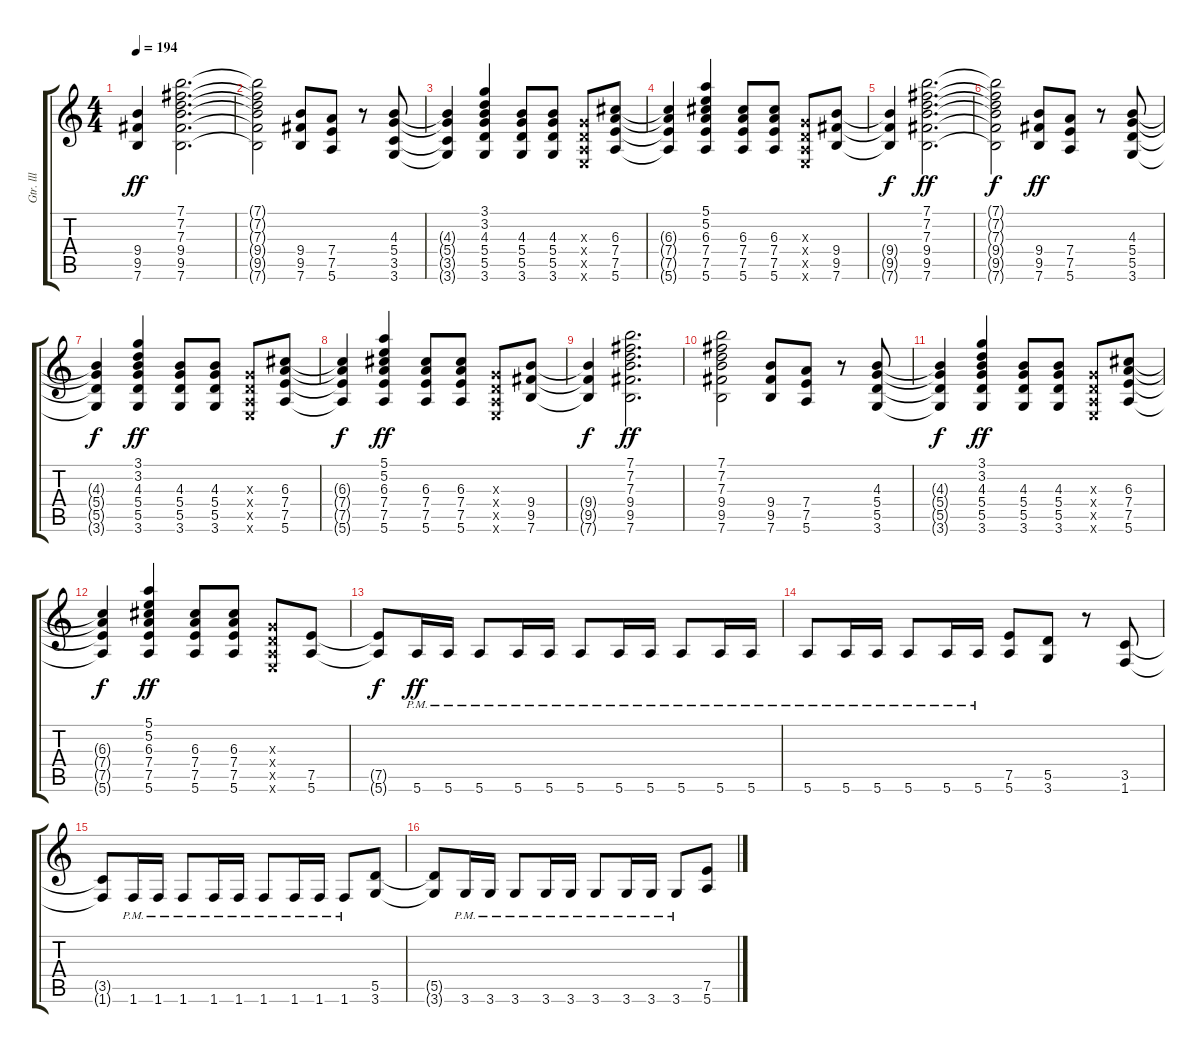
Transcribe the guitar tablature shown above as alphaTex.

\track ("Gtr. lll" "Gtr. lll") {instrument distortionguitar}
\staff {score tabs}
\tuning (E4 B3 G3 D3 A2 E2) {hide}
\ts (4 4)
\tempo 194
\clef g2
\ks c
(9.4{t} 9.5{t} 7.6{t}).4{dy ff} (7.1 7.2 7.3 9.4 9.5 7.6).2{d} |
(7.1{t} 7.2{t} 7.3{t} 9.4{t} 9.5{t} 7.6{t}).2 (9.4 9.5 7.6).8 (7.4 7.5 5.6).8 r.8 (4.3 5.4 3.5 3.6).8 |
(4.3{t} 5.4{t} 3.5{t} 3.6{t}).4 (3.1 3.2 4.3 5.4 5.5 3.6).4 (4.3 5.4 5.5 3.6).8 (4.3 5.4 5.5 3.6).8 (0.3{x} 0.4{x} 0.5{x} 0.6{x}).8 (6.3 7.4 7.5 5.6).8 |
(6.3{t} 7.4{t} 7.5{t} 5.6{t}).4 (5.1 5.2 6.3 7.4 7.5 5.6).4 (6.3 7.4 7.5 5.6).8 (6.3 7.4 7.5 5.6).8 (0.3{x} 0.4{x} 0.5{x} 0.6{x}).8 (9.4 9.5 7.6).8 |
(9.4{t} 9.5{t} 7.6{t}).4{dy f} (7.1 7.2 7.3 9.4 9.5 7.6).2{d dy ff} |
(7.1{t} 7.2{t} 7.3{t} 9.4{t} 9.5{t} 7.6{t}).2{dy f} (9.4 9.5 7.6).8{dy ff} (7.4 7.5 5.6).8 r.8 (4.3 5.4 5.5 3.6).8 |
(4.3{t} 5.4{t} 5.5{t} 3.6{t}).4{dy f} (3.1 3.2 4.3 5.4 5.5 3.6).4{dy ff} (4.3 5.4 5.5 3.6).8 (4.3 5.4 5.5 3.6).8 (0.3{x} 0.4{x} 0.5{x} 0.6{x}).8 (6.3 7.4 7.5 5.6).8 |
(6.3{t} 7.4{t} 7.5{t} 5.6{t}).4{dy f} (5.1 5.2 6.3 7.4 7.5 5.6).4{dy ff} (6.3 7.4 7.5 5.6).8 (6.3 7.4 7.5 5.6).8 (0.3{x} 0.4{x} 0.5{x} 0.6{x}).8 (9.4 9.5 7.6).8 |
(9.4{t} 9.5{t} 7.6{t}).4{dy f} (7.1 7.2 7.3 9.4 9.5 7.6).2{d dy ff} |
(7.1 7.2 7.3 9.4 9.5 7.6).2 (9.4 9.5 7.6).8 (7.4 7.5 5.6).8 r.8 (4.3 5.4 5.5 3.6).8 |
(4.3{t} 5.4{t} 5.5{t} 3.6{t}).4{dy f} (3.1 3.2 4.3 5.4 5.5 3.6).4{dy ff} (4.3 5.4 5.5 3.6).8 (4.3 5.4 5.5 3.6).8 (0.3{x} 0.4{x} 0.5{x} 0.6{x}).8 (6.3 7.4 7.5 5.6).8 |
(6.3{t} 7.4{t} 7.5{t} 5.6{t}).4{dy f} (5.1 5.2 6.3 7.4 7.5 5.6).4{dy ff} (6.3 7.4 7.5 5.6).8 (6.3 7.4 7.5 5.6).8 (0.3{x} 0.4{x} 0.5{x} 0.6{x}).8 (7.5 5.6).8 |
(7.5{t} 5.6{t}).8{dy f} 5.6{pm}.16{dy ff} 5.6{pm}.16 5.6{pm}.8 5.6{pm}.16 5.6{pm}.16 5.6{pm}.8 5.6{pm}.16 5.6{pm}.16 5.6{pm}.8 5.6{pm}.16 5.6{pm}.16 |
5.6{pm}.8 5.6{pm}.16 5.6{pm}.16 5.6{pm}.8 5.6{pm}.16 5.6{pm}.16 (7.5 5.6).8 (5.5 3.6).8 r.8 (3.5 1.6).8 |
(3.5{t} 1.6{t}).8 1.6{pm}.16 1.6{pm}.16 1.6{pm}.8 1.6{pm}.16 1.6{pm}.16 1.6{pm}.8 1.6{pm}.16 1.6{pm}.16 1.6{pm}.8 (5.5 3.6).8 |
(5.5{t} 3.6{t}).8 3.6{pm}.16 3.6{pm}.16 3.6{pm}.8 3.6{pm}.16 3.6{pm}.16 3.6{pm}.8 3.6{pm}.16 3.6{pm}.16 3.6{pm}.8 (7.5 5.6).8
